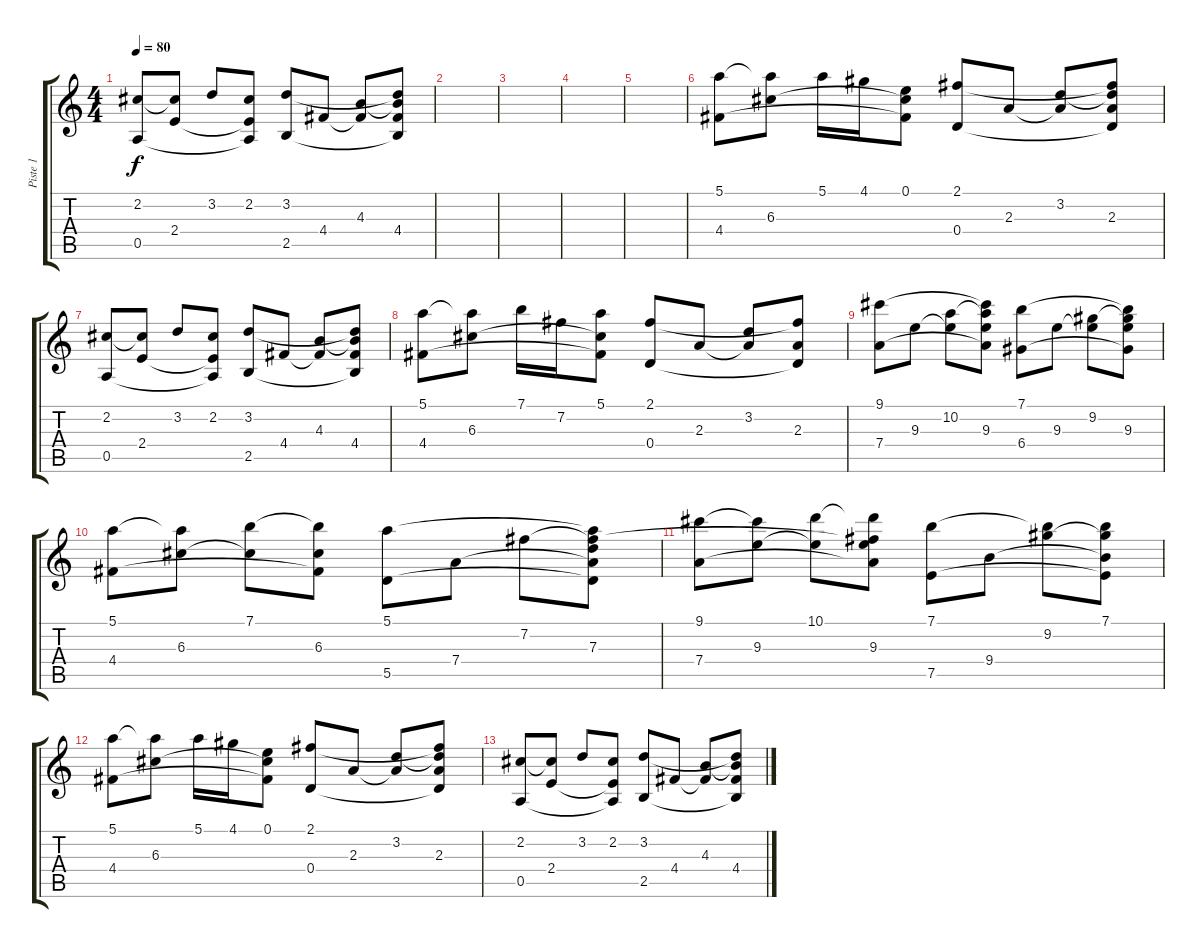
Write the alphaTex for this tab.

\track ("Piste 1" "Piste 1") {instrument acousticguitarnylon}
\staff {score tabs}
\tuning (E4 B3 G3 D3 A2 E2) {hide}
\ts (4 4)
\tempo 80
\clef g2
\ks c
(2.2 0.5).8{dy f} (2.2{t} 2.4).8 3.2.8 (2.2 2.4{t} 0.5{t}).8 (3.2 2.5).8 4.4.8 (4.3 4.4{t}).8 (3.2{t} 4.3{t} 4.4 2.5{t}).8 |
|
|
|
|
(5.1 4.4).8 (5.1{t} 6.3).8 5.1.16 4.1.16 (0.1 6.3{t} 4.4{t}).8 (2.1 0.4).8 2.3.8 (3.2 2.3{t}).8 (2.1{t} 3.2{t} 2.3 0.4{t}).8 |
(2.2 0.5).8 (2.2{t} 2.4).8 3.2.8 (2.2 2.4{t} 0.5{t}).8 (3.2 2.5).8 4.4.8 (4.3 4.4{t}).8 (3.2{t} 4.3{t} 4.4 2.5{t}).8 |
(5.1 4.4).8 (5.1{t} 6.3).8 7.1.16 7.2.16 (5.1 6.3{t} 4.4{t}).8 (2.1 0.4).8 2.3.8 (3.2 2.3{t}).8 (2.1{t} 2.3 0.4{t}).8 |
(9.1 7.4).8 9.3.8 (10.2 9.3{t}).8 (9.1{t} 10.2{t} 9.3 7.4{t}).8 (7.1 6.4).8 9.3.8 (9.2 9.3{t}).8 (7.1{t} 9.2{t} 9.3 6.4{t}).8 |
(5.1 4.4).8 (5.1{t} 6.3).8 (7.1 6.3{t}).8 (7.1{t} 6.3 4.4{t}).8 (5.1 5.5).8 7.4.8 7.2.8 (5.1{t} 7.2{t} 7.3 7.4{t} 5.5{t}).8 |
(9.1 7.4).8 (9.1{t} 9.3).8 (10.1 9.3{t}).8 (10.1{t} 7.2{t} 9.3 7.4{t}).8 (7.1 7.5).8 9.4.8 (7.1{t} 9.2).8 (7.1 9.2{t} 9.4{t} 7.5{t}).8 |
(5.1 4.4).8 (5.1{t} 6.3).8 5.1.16 4.1.16 (0.1 6.3{t} 4.4{t}).8 (2.1 0.4).8 2.3.8 (3.2 2.3{t}).8 (2.1{t} 3.2{t} 2.3 0.4{t}).8 |
(2.2 0.5).8 (2.2{t} 2.4).8 3.2.8 (2.2 2.4{t} 0.5{t}).8 (3.2 2.5).8 4.4.8 (4.3 4.4{t}).8 (3.2{t} 4.3{t} 4.4 2.5{t}).8
